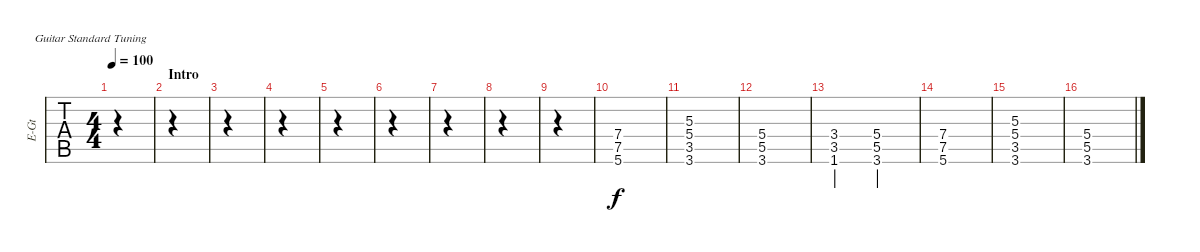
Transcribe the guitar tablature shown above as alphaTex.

\defaultSystemsLayout 4
\bracketExtendMode groupsimilarinstruments
\otherSystemsTrackNameOrientation horizontal
\track ("David" "E-Gt") {instrument distortionguitar}
\staff {tabs}
\tuning (E4 B3 G3 D3 A2 E2)
\ts (4 4)
\tempo 100
\clef g2
\ks c
|
\section ("" "Intro")
|
|
|
|
|
|
|
|
(5.6 7.5 7.4).1 |
(3.6 3.5 5.4 5.3).1 |
(3.6 5.5 5.4).1 |
(1.6 3.5 3.4).2 (3.6 5.5 5.4).2 |
(5.6 7.5 7.4).1 |
(3.6 3.5 5.4 5.3).1 |
(3.6 5.5 5.4).1
